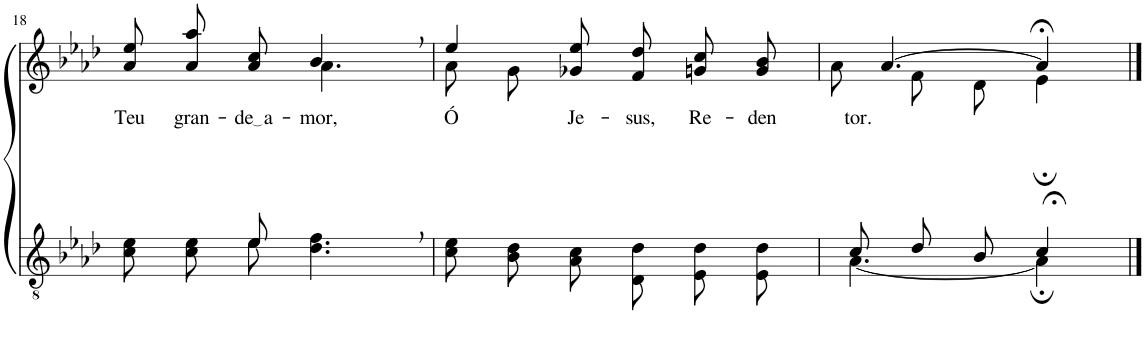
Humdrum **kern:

**kern	**kern	**text
*part2	*part1	*part1
*staff2	*staff1	*staff1
*I"Parte III e IV	*I"Parte I e II	*
!!LO:PB:g=z
*clefGv2	*clefG2	*
*Trd3c5	*Trd3c5	*
*k[b-e-a-d-]	*k[b-e-a-d-]	*
*M6/8	*M6/8	*
=18	=18	=18
*^	*	*
!	!	!	!LO:LY:b
*	*	*^	*
4ryy	8c\ 8e-\L	8a-\ 8ee-\L	4.ryy	Teu
!	!	!	!	!LO:LY:b
.	8c\ 8e-\	8a-\ 8aa-\	.	gran-
!	!	!	!	!LO:LY:b
8e-/	8e-\J	8a-\ 8cc\J	.	de a
!	!	!	!	!LO:LY:b
4.ryy	4.d-\ 4.f\	4.a-,\	4b-/	-mor,
.	.	.	8ryy	.
*v	*v	*	*	*
=19	=19	=19	=19
!	!	!	!LO:LY:b
8c\ 8e-\L	4ee-/	8a-\L	Ó
8B-\ 8d-\	.	8g\J	.
!	!	!	!LO:LY:b
8A-\ 8c\J	8g-X/ 8ee-/	2ryy	Je-
!	!	!	!LO:LY:b
8D-/ 8d-/L	8f/ 8dd-/L	.	-sus,
!	!	!	!LO:LY:b
8E-/ 8d-/	8gn/ 8cc/	.	Re-
!	!	!	!LO:LY:b
8E-/ 8d-/J	8g/ 8b-/J	.	-den-
=20	=20	=20	=20
*^	*	*	*
!	!	!	!	!LO:LY:b
8c/L	[4.A-\	[4.a-/	8a-\L	-tor.
8d-/	.	.	8f\	.
8B-/J	.	.	8d-\J	.
4c;</	4A-;\]	4a-;</]	4e-;\	.
*v	*v	*	*	*
*	*v	*v	*
==	==	==
*-	*-	*-
